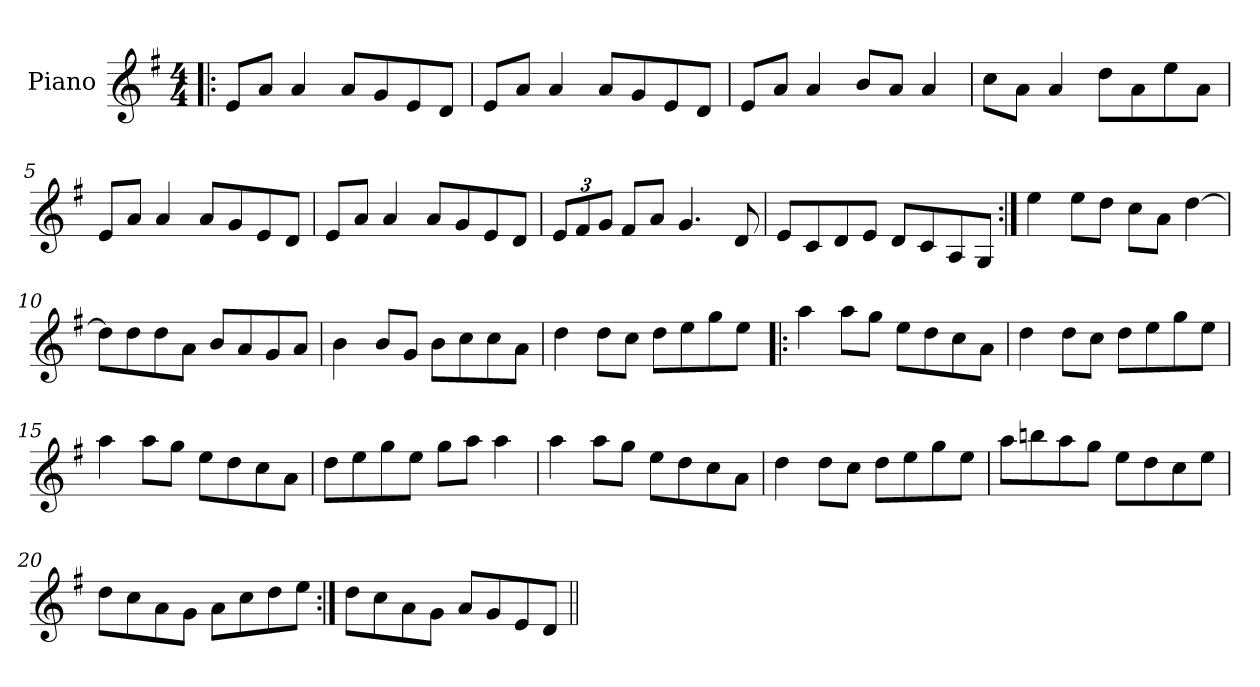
**kern
*part1
*staff1
*I"Piano
*I'Pno
*clefG2
*k[f#]
*A:dor
*M4/4
=1!|:
8e/L
8a/J
4a/
8a/L
8g/
8e/
8d/J
=2
8e/L
8a/J
4a/
8a/L
8g/
8e/
8d/J
=3
8e/L
8a/J
4a/
8b/L
8a/J
4a/
=4
8cc\L
8a\J
4a/
8dd\L
8a\
8ee\
8a\J
=5
8e/L
8a/J
4a/
8a/L
8g/
8e/
8d/J
=6
8e/L
8a/J
4a/
8a/L
8g/
8e/
8d/J
=7
12e/L
12f#/
12g/J
8f#/L
8a/J
4.g/
8d/
=8
8e/L
8c/
8d/
8e/J
8d/L
8c/
8A/
8G/J
=9:|!
4ee\
8ee\L
8dd\J
8cc\L
8a\J
[4dd\
=10
8dd\L]
8dd\
8dd\
8a\J
8b/L
8a/
8g/
8a/J
=11
4b\
8b/L
8g/J
8b\L
8cc\
8cc\
8a\J
=12
4dd\
8dd\L
8cc\J
8dd\L
8ee\
8gg\
8ee\J
=13!|:
4aa\
8aa\L
8gg\J
8ee\L
8dd\
8cc\
8a\J
=14
4dd\
8dd\L
8cc\J
8dd\L
8ee\
8gg\
8ee\J
=15
4aa\
8aa\L
8gg\J
8ee\L
8dd\
8cc\
8a\J
=16
8dd\L
8ee\
8gg\
8ee\J
8gg\L
8aa\J
4aa\
=17
4aa\
8aa\L
8gg\J
8ee\L
8dd\
8cc\
8a\J
=18
4dd\
8dd\L
8cc\J
8dd\L
8ee\
8gg\
8ee\J
=19
8aa\L
8bbn\
8aa\
8gg\J
8ee\L
8dd\
8cc\
8ee\J
=20
8dd\L
8cc\
8a\
8g\J
8a\L
8cc\
8dd\
8ee\J
=21:|!
8dd\L
8cc\
8a\
8g\J
8a/L
8g/
8e/
8d/J
=||
*-
